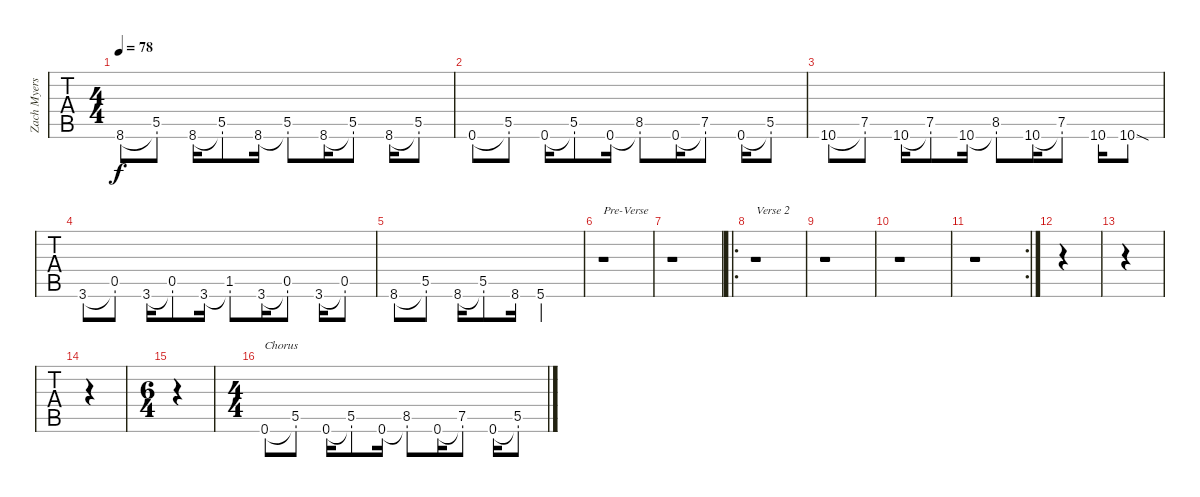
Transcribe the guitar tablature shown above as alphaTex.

\track ("Zach Myers (Distortion)" "Zach Myers") {instrument distortionguitar}
\staff {tabs}
\tuning (E4 B3 G3 D3 A2 D2) {hide}
\ts (4 4)
\tempo 78
\clef g2
\ks c
8.6.8{dy f} (5.5 8.6{t}).8 8.6.16 (5.5 8.6{t}).8 8.6.16 (5.5 8.6{t}).8 8.6.16 (5.5 8.6{t}).8 8.6.16 (5.5 8.6{t}).8 |
0.6.8 (5.5 0.6{t}).8 0.6.16 (5.5 0.6{t}).8 0.6.16 (8.5 0.6{t}).8 0.6.16 (7.5 0.6{t}).8 0.6.16 (5.5 0.6{t}).8 |
10.6.8 (7.5 10.6{t}).8 10.6.16 (7.5 10.6{t}).8 10.6.16 (8.5 10.6{t}).8 10.6.16 (7.5 10.6{t}).8 10.6.16 10.6{sod}.8 |
3.6.8 (0.5 3.6{t}).8 3.6.16 (0.5 3.6{t}).8 3.6.16 (1.5 3.6{t}).8 3.6.16 (0.5 3.6{t}).8 3.6.16 (0.5 3.6{t}).8 |
8.6.8 (5.5 8.6{t}).8 8.6.16 (5.5 8.6{t}).8 8.6.16 5.6.2 |
r.1{txt "Pre-Verse"} |
r.1 |
\ro
r.1{txt "Verse 2"} |
r.1 |
r.1 |
\rc 2
r.1 |
|
|
|
\ts (6 4)
|
\ts (4 4)
0.6.8{txt "Chorus"} (5.5 0.6{t}).8 0.6.16 (5.5 0.6{t}).8 0.6.16 (8.5 0.6{t}).8 0.6.16 (7.5 0.6{t}).8 0.6.16 (5.5 0.6{t}).8
